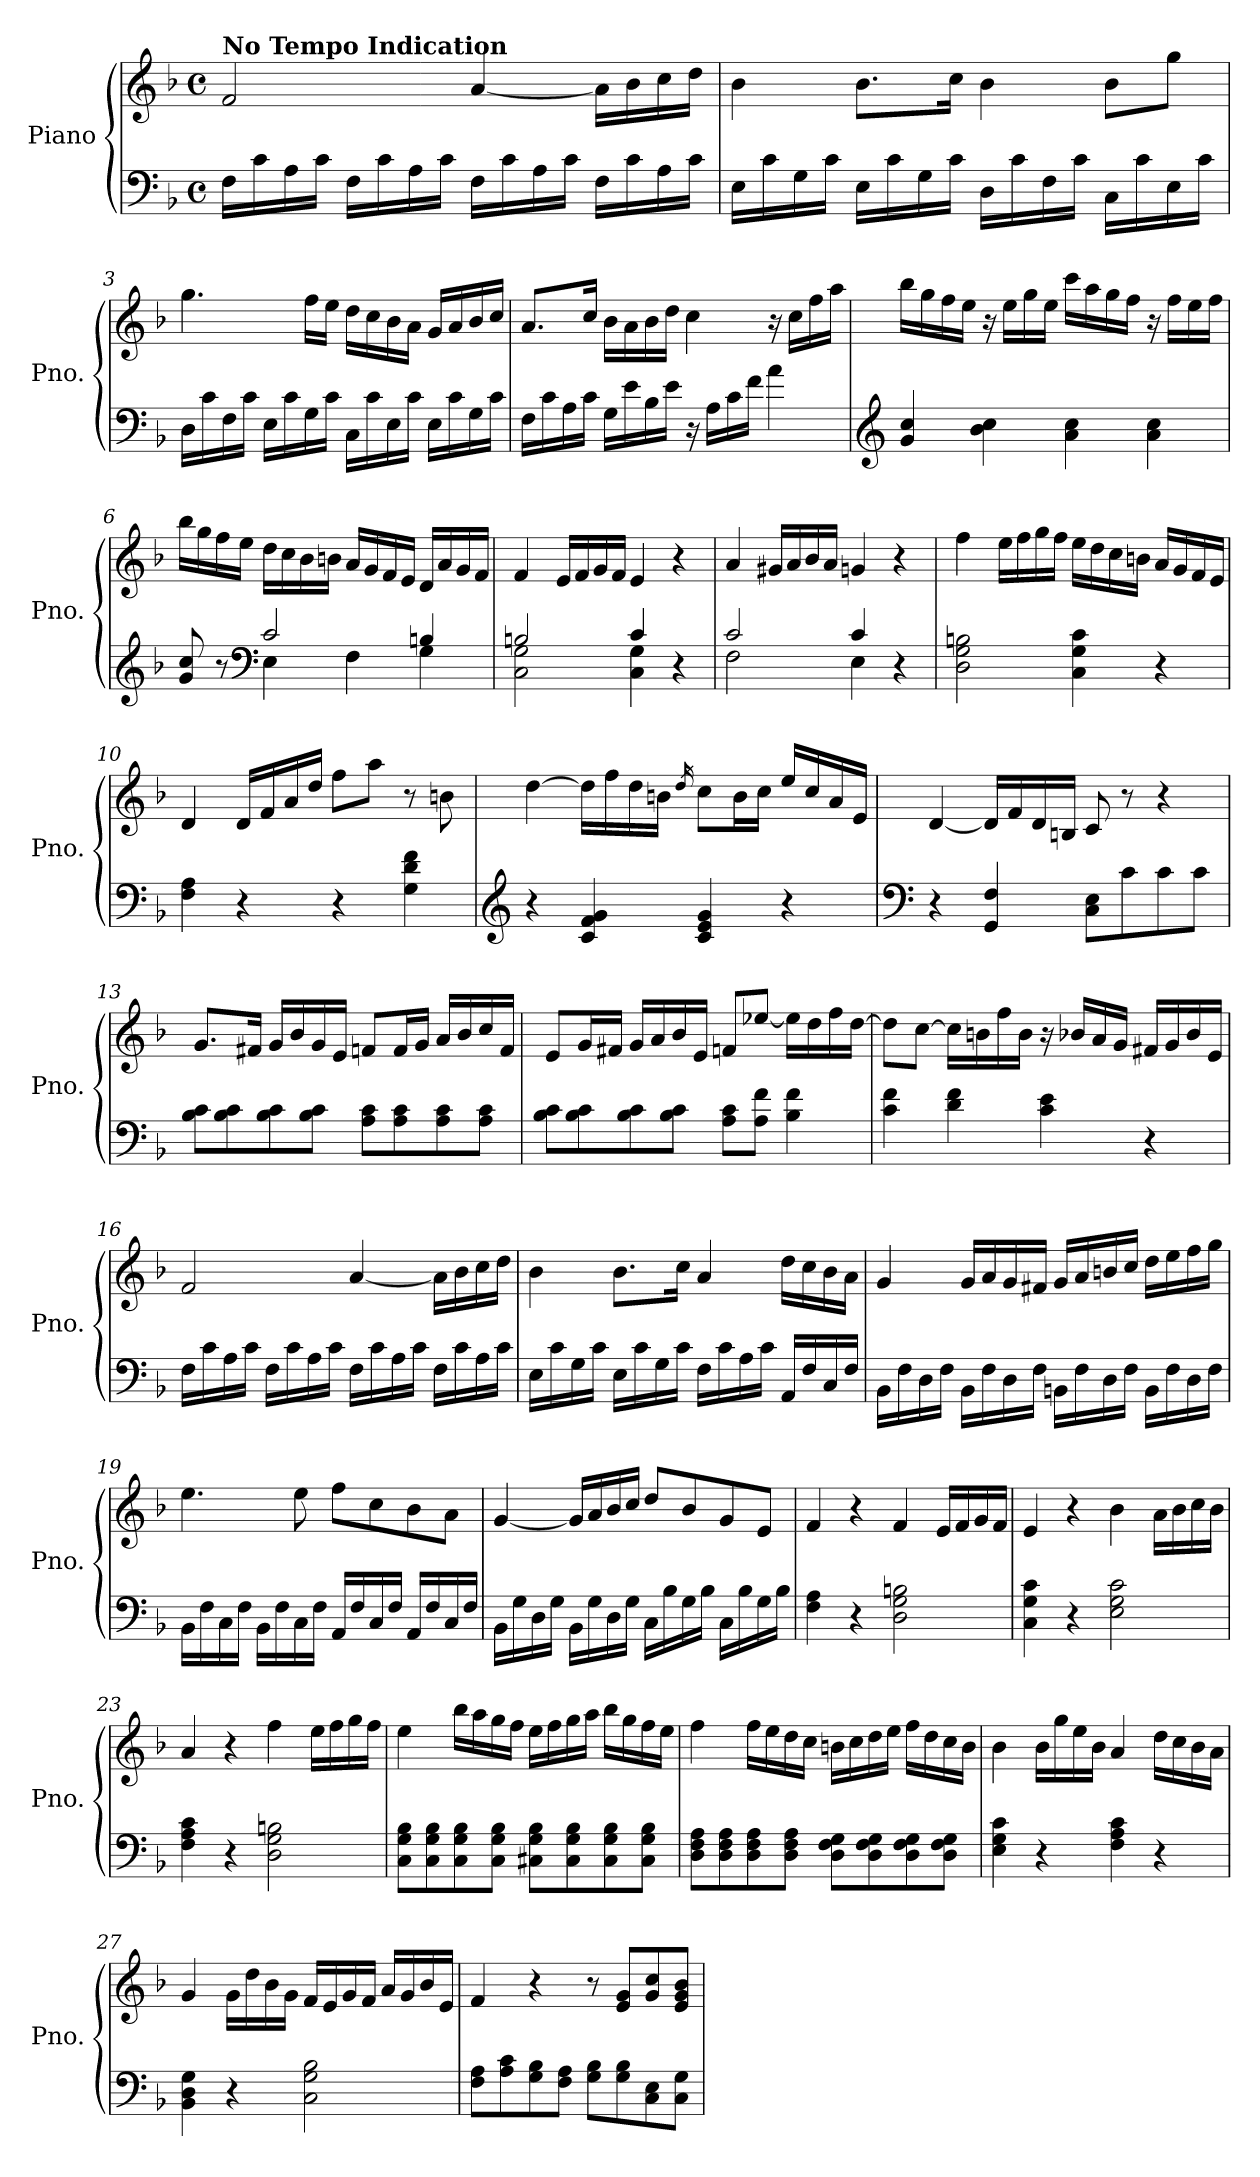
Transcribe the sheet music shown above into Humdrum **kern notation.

**kern	**kern
*part1	*part1
*staff2	*staff1
*I"Piano	*
*I'Pno.	*
*clefF4	*clefG2
*k[b-]	*k[b-]
*M4/4	*M4/4
*met(c)	*met(c)
*MM120	*MM120
=1	=1
!	!LO:TX:a:B:t=No Tempo Indication
16F\LL	2f/
16c\	.
16A\	.
16c\JJ	.
16F\LL	.
16c\	.
16A\	.
16c\JJ	.
16F\LL	[4a/
16c\	.
16A\	.
16c\JJ	.
16F\LL	16a\LL]
16c\	16b-\
16A\	16cc\
16c\JJ	16dd\JJ
=2	=2
16E\LL	4b-\
16c\	.
16G\	.
16c\JJ	.
16E\LL	8.b-\L
16c\	.
16G\	.
16c\JJ	16cc\Jk
16D\LL	4b-\
16c\	.
16F\	.
16c\JJ	.
16C\LL	8b-\L
16c\	.
16E\	8gg\J
16c\JJ	.
=3	=3
16D\LL	4.gg\
16c\	.
16F\	.
16c\JJ	.
16E\LL	.
16c\	.
16G\	16ff\LL
16c\JJ	16ee\JJ
16C\LL	16dd\LL
16c\	16cc\
16E\	16b-\
16c\JJ	16a\JJ
16E\LL	16g/LL
16c\	16a/
16G\	16b-/
16c\JJ	16cc/JJ
!!LO:LB:g=z
=4	=4
16F\LL	8.a/L
16c\	.
16A\	.
16c\JJ	16cc/Jk
16G\LL	16b-\LL
16e\	16a\
16B-\	16b-\
16e\JJ	16dd\JJ
16r	4cc\
16A\LL	.
16c\	.
16f\JJ	.
4a\	16r
.	16cc\LL
.	16ff\
.	16aa\JJ
=5	=5
*clefG2	*
4g/ 4cc/	16bb-\LL
.	16gg\
.	16ff\
.	16ee\JJ
4b-\ 4cc\	16r
.	16ee\LL
.	16gg\
.	16ee\JJ
4a\ 4cc\	16ccc\LL
.	16aa\
.	16gg\
.	16ff\JJ
4a\ 4cc\	16r
.	16ff\LL
.	16ee\
.	16ff\JJ
=6	=6
*^	*
8g/ 8cc/	4ryy	16bb-\LL
.	.	16gg\
8r	.	16ff\
.	.	16ee\JJ
*clefF4	*	*
2c/	4E\	16dd\LL
.	.	16cc\
.	.	16b-\
.	.	16bn\JJ
.	4F\	16a/LL
.	.	16g/
.	.	16f/
.	.	16e/JJ
4Bn/	4G\	16d/LL
.	.	16a/
.	.	16g/
.	.	16f/JJ
!!LO:LB:g=z
=7	=7	=7
2Bn/	2C\ 2G\	4f/
.	.	16e/LL
.	.	16f/
.	.	16g/
.	.	16f/JJ
4c/	4C\ 4G\	4e/
4r	4ryy	4r
=8	=8	=8
2c/	2F\	4a/
.	.	16g#X/LL
.	.	16a/
.	.	16b-/
.	.	16a/JJ
4c/	4E\	4gn/
4r	4ryy	4r
*v	*v	*
=9	=9
2D\ 2G\ 2Bn\	4ff\
.	16ee\LL
.	16ff\
.	16gg\
.	16ff\JJ
4C\ 4G\ 4c\	16ee\LL
.	16dd\
.	16cc\
.	16bn\JJ
4r	16a/LL
.	16g/
.	16f/
.	16e/JJ
=10	=10
4F\ 4A\	4d/
4r	16d/LL
.	16f/
.	16a/
.	16dd/JJ
4r	8ff\L
.	8aa\J
4G\ 4d\ 4f\	8r
.	8bn\
!!LO:LB:g=z
=11	=11
*clefG2	*
4r	[4dd\
4c/ 4f/ 4g/	16dd\LL]
.	16ff\
.	16dd\
.	16bn\JJ
.	16qdd/
4c/ 4e/ 4g/	8cc\L
.	16b\L
.	16cc\JJ
4r	16ee/LL
.	16cc/
.	16a/
.	16e/JJ
=12	=12
*clefF4	*
4r	[4d/
4GG/ 4F/	16d/LL]
.	16f/
.	16d/
.	16Bn/JJ
8C\ 8E\L	8c/
8c\	8r
8c\	4r
8c\J	.
=13	=13
8B-\ 8c\L	8.g/L
8B-\ 8c\	.
.	16f#X/Jk
8B-\ 8c\	16g/LL
.	16b-/
8B-\ 8c\J	16g/
.	16e/JJ
8A\ 8c\L	8fn/L
8A\ 8c\	16f/L
.	16g/JJ
8A\ 8c\	16a/LL
.	16b-/
8A\ 8c\J	16cc/
.	16f/JJ
!!LO:LB:g=z
=14	=14
8B-\ 8c\L	8e/L
8B-\ 8c\	16g/L
.	16f#X/JJ
8B-\ 8c\	16g/LL
.	16a/
8B-\ 8c\J	16b-/
.	16e/JJ
8A\ 8c\L	8fn/L
8A\ 8f\J	[8ee-X/J
4B-\ 4f\	16ee-\LL]
.	16dd\
.	16ff\
.	[16dd\JJ
=15	=15
4c\ 4f\	8dd\L]
.	[8cc\J
4d\ 4f\	16cc\LL]
.	16bn\
.	16ff\
.	16b\JJ
4c\ 4e\	16r
.	16b-X/LL
.	16a/
.	16g/JJ
4r	16f#X/LL
.	16g/
.	16b-/
.	16e/JJ
=16	=16
16F\LL	2f/
16c\	.
16A\	.
16c\JJ	.
16F\LL	.
16c\	.
16A\	.
16c\JJ	.
16F\LL	[4a/
16c\	.
16A\	.
16c\JJ	.
16F\LL	16a\LL]
16c\	16b-\
16A\	16cc\
16c\JJ	16dd\JJ
!!LO:LB:g=z
=17	=17
16E\LL	4b-\
16c\	.
16G\	.
16c\JJ	.
16E\LL	8.b-\L
16c\	.
16G\	.
16c\JJ	16cc\Jk
16F\LL	4a/
16c\	.
16A\	.
16c\JJ	.
16AA/LL	16dd\LL
16F/	16cc\
16C/	16b-\
16F/JJ	16a\JJ
=18	=18
16BB-\LL	4g/
16F\	.
16D\	.
16F\JJ	.
16BB-\LL	16g/LL
16F\	16a/
16D\	16g/
16F\JJ	16f#X/JJ
16BBn\LL	16g/LL
16F\	16a/
16D\	16bn/
16F\JJ	16cc/JJ
16BB\LL	16dd\LL
16F\	16ee\
16D\	16ff\
16F\JJ	16gg\JJ
!!LO:PB:g=z
=19	=19
16BB-\LL	4.ee\
16F\	.
16C\	.
16F\JJ	.
16BB-\LL	.
16F\	.
16C\	8ee\
16F\JJ	.
16AA/LL	8ff\L
16F/	.
16C/	8cc\
16F/JJ	.
16AA/LL	8b-\
16F/	.
16C/	8a\J
16F/JJ	.
=20	=20
16BB-\LL	[4g/
16G\	.
16D\	.
16G\JJ	.
16BB-\LL	16g/LL]
16G\	16a/
16D\	16b-/
16G\JJ	16cc/JJ
16C\LL	8dd/L
16B-\	.
16G\	8b-/
16B-\JJ	.
16C\LL	8g/
16B-\	.
16G\	8e/J
16B-\JJ	.
=21	=21
4F\ 4A\	4f/
4r	4r
2D\ 2G\ 2Bn\	4f/
.	16e/LL
.	16f/
.	16g/
.	16f/JJ
=22	=22
4C\ 4G\ 4c\	4e/
4r	4r
2E\ 2G\ 2c\	4b-\
.	16a\LL
.	16b-\
.	16cc\
.	16b-\JJ
!!LO:LB:g=z
=23	=23
4F\ 4A\ 4c\	4a/
4r	4r
2D\ 2G\ 2Bn\	4ff\
.	16ee\LL
.	16ff\
.	16gg\
.	16ff\JJ
=24	=24
8C\ 8G\ 8B-\L	4ee\
8C\ 8G\ 8B-\	.
8C\ 8G\ 8B-\	16bb-\LL
.	16aa\
8C\ 8G\ 8B-\J	16gg\
.	16ff\JJ
8C#X\ 8G\ 8B-\L	16ee\LL
.	16ff\
8C#\ 8G\ 8B-\	16gg\
.	16aa\JJ
8C#\ 8G\ 8B-\	16bb-\LL
.	16gg\
8C#\ 8G\ 8B-\J	16ff\
.	16ee\JJ
=25	=25
8D\ 8F\ 8A\L	4ff\
8D\ 8F\ 8A\	.
8D\ 8F\ 8A\	16ff\LL
.	16ee\
8D\ 8F\ 8A\J	16dd\
.	16cc\JJ
8D\ 8F\ 8G\L	16bn\LL
.	16cc\
8D\ 8F\ 8G\	16dd\
.	16ee\JJ
8D\ 8F\ 8G\	16ff\LL
.	16dd\
8D\ 8F\ 8G\J	16cc\
.	16b\JJ
!!LO:LB:g=z
=26	=26
4E\ 4G\ 4c\	4b-\
4r	16b-\LL
.	16gg\
.	16ee\
.	16b-\JJ
4F\ 4A\ 4c\	4a/
4r	16dd\LL
.	16cc\
.	16b-\
.	16a\JJ
=27	=27
4BB-\ 4D\ 4G\	4g/
4r	16g\LL
.	16dd\
.	16b-\
.	16g\JJ
2C\ 2G\ 2B-\	16f/LL
.	16e/
.	16g/
.	16f/JJ
.	16a/LL
.	16g/
.	16b-/
.	16e/JJ
=28	=28
8F\ 8A\L	4f/
8A\ 8c\	.
8G\ 8B-\	4r
8F\ 8A\J	.
8G\ 8B-\L	8r
8G\ 8B-\	8e/ 8g/L
8C\ 8E\	8g/ 8cc/
8C\ 8G\J	8e/ 8g/ 8b-/J
=	=
*-	*-
